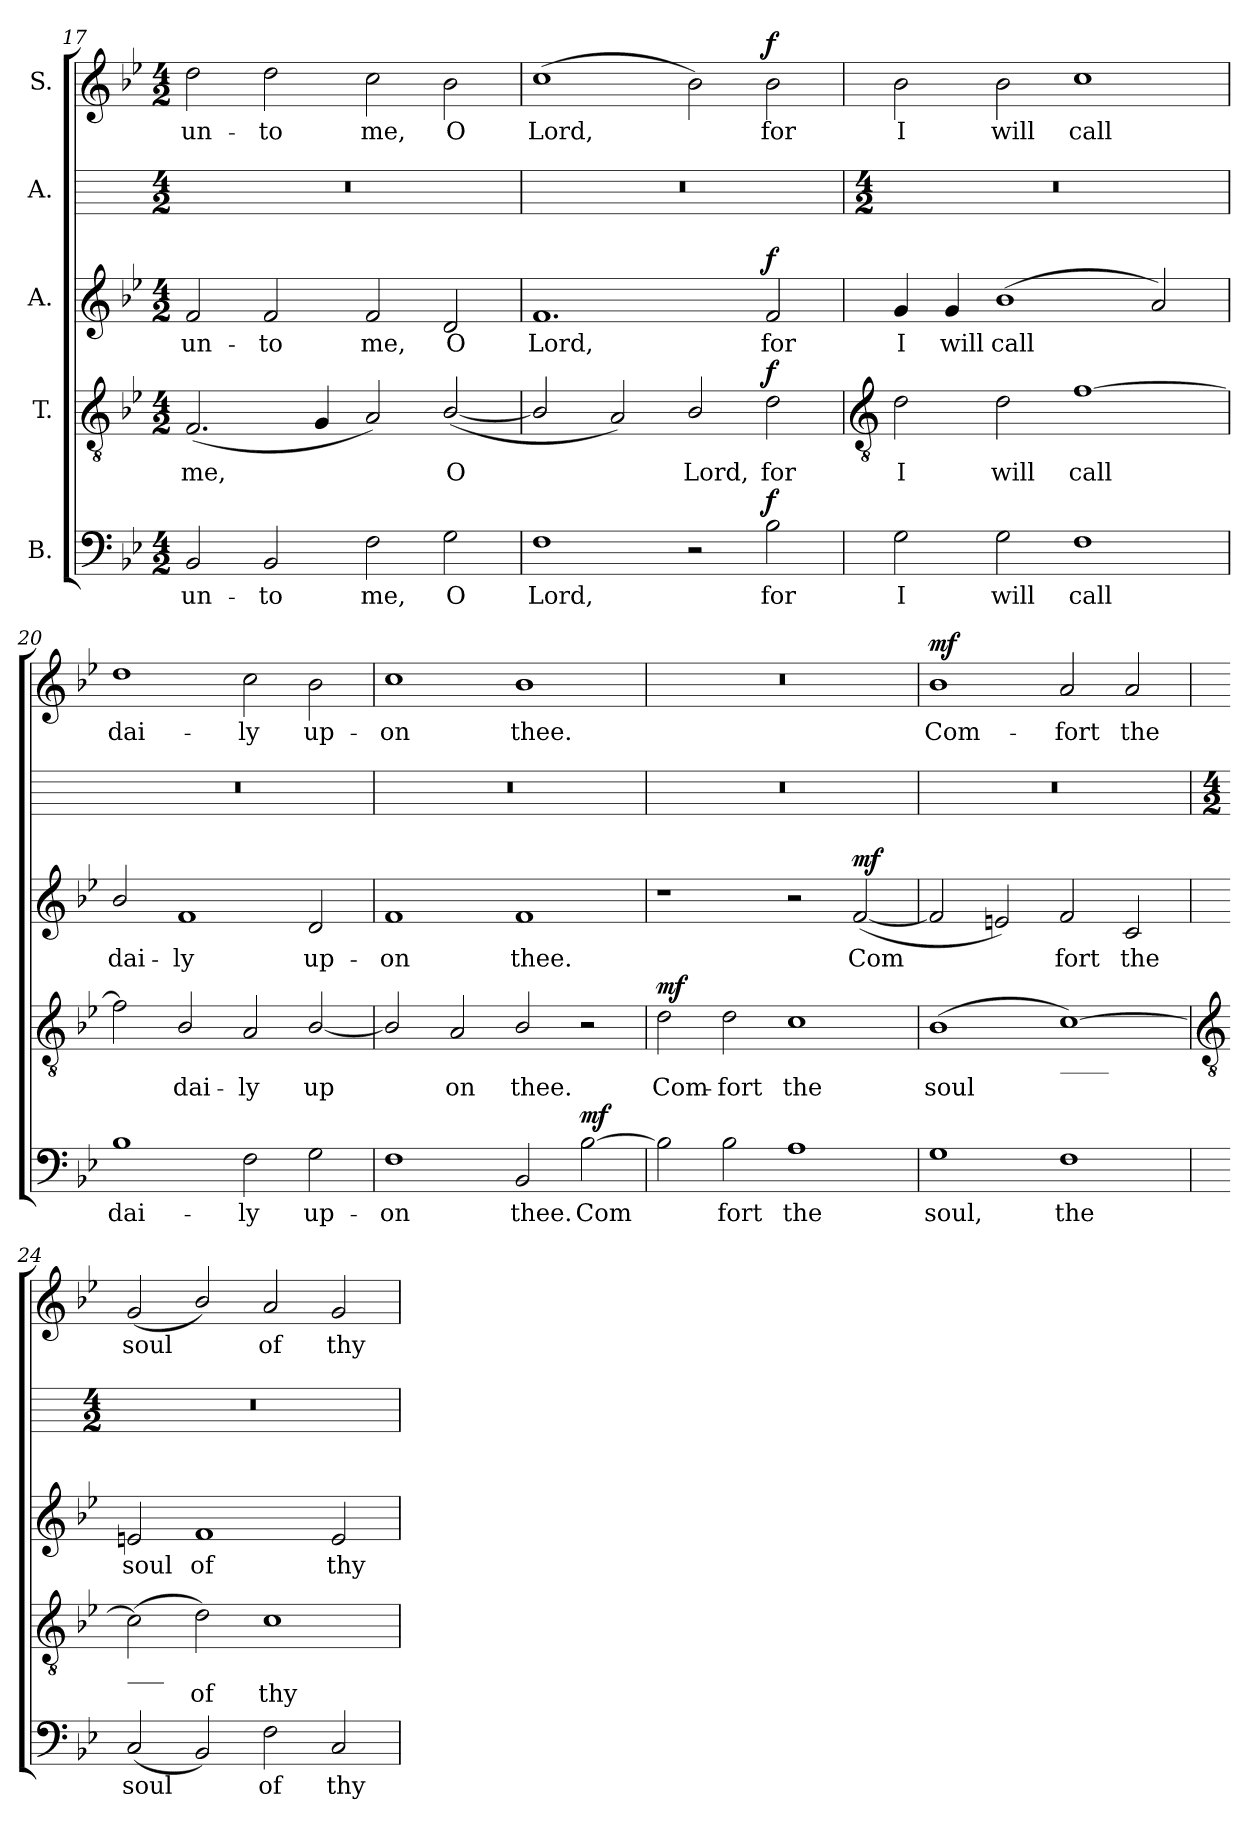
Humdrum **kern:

**kern	**text	**dynam	**kern	**text	**dynam	**kern	**text	**dynam	**kern	**kern	**text	**dynam
*part5	*part5	*part5	*part4	*part4	*part4	*part3	*part3	*part3	*part2	*part1	*part1	*part1
*staff5	*staff5	*staff5	*staff4	*staff4	*staff4	*staff3	*staff3	*staff3	*staff2	*staff1	*staff1	*staff1
*I"B.	*	*	*I"T.	*	*	*I"A.	*	*	*I"A.	*I"S.	*	*
*clefF4	*	*	*clefGv2	*	*	*clefG2	*	*	*	*clefG2	*	*
*k[b-e-]	*	*	*k[b-e-]	*	*	*k[b-e-]	*	*	*	*k[b-e-]	*	*
*B-:	*	*	*B-:	*	*	*B-:	*	*	*	*B-:	*	*
*M4/2	*	*	*M4/2	*	*	*M4/2	*	*	*M4/2	*M4/2	*	*
=17	=17	=17	=17	=17	=17	=17	=17	=17	=17	=17	=17	=17
!	!LO:LY:b	!	!	!LO:LY:b	!	!	!LO:LY:b	!	!	!	!LO:LY:b	!
2BB-	un-	.	(<2.F	me,	.	2f	un-	.	0r	2dd	un-	.
!	!LO:LY:b	!	!	!	!	!	!LO:LY:b	!	!	!	!LO:LY:b	!
2BB-	-to	.	.	.	.	2f	-to	.	.	2dd	-to	.
.	.	.	4G	.	.	.	.	.	.	.	.	.
!	!LO:LY:b	!	!	!	!	!	!LO:LY:b	!	!	!	!LO:LY:b	!
2F	me,	.	2A)	.	.	2f	me,	.	.	2cc	me,	.
!	!LO:LY:b	!	!	!LO:LY:b	!	!	!LO:LY:b	!	!	!	!LO:LY:b	!
2G	O	.	(<[2B-/	O	.	2d	O	.	.	2b-	O	.
=18	=18	=18	=18	=18	=18	=18	=18	=18	=18	=18	=18	=18
!	!LO:LY:b	!	!	!	!	!	!LO:LY:b	!	!	!	!LO:LY:b	!
1F	Lord,	.	2B-/]	.	.	1.f	Lord,	.	0r	(>1cc	Lord,	.
.	.	.	2A)	.	.	.	.	.	.	.	.	.
!	!	!	!	!LO:LY:b	!	!	!	!	!	!	!	!
2r	.	.	2B-/	Lord,	.	.	.	.	.	2b-)	.	.
!	!LO:LY:b	!LO:DY:a	!	!LO:LY:b	!LO:DY:b	!	!LO:LY:b	!LO:DY:a	!	!	!LO:LY:b	!LO:DY:a
2B-	for	f	2d	for	f	2f	for	f	.	2b-	for	f
!!LO:LB:g=z
=19	=19	=19	=19	=19	=19	=19	=19	=19	=19	=19	=19	=19
*	*	*	*clefGv2	*	*	*	*	*	*	*	*	*
*	*	*	*	*	*	*	*	*	*M4/2	*	*	*
!	!LO:LY:b	!	!	!LO:LY:b	!	!	!LO:LY:b	!	!	!	!LO:LY:b	!
2G	I	.	2d	I	.	4g	I	.	0r	2b-	I	.
!	!	!	!	!	!	!	!LO:LY:b	!	!	!	!	!
.	.	.	.	.	.	4g	will	.	.	.	.	.
!	!LO:LY:b	!	!	!LO:LY:b	!	!	!LO:LY:b	!	!	!	!LO:LY:b	!
2G	will	.	2d	will	.	(<1b-	call	.	.	2b-	will	.
!	!LO:LY:b	!	!	!LO:LY:b	!	!	!	!	!	!	!LO:LY:b	!
1F	call	.	[1f	call	.	.	.	.	.	1cc	call	.
.	.	.	.	.	.	2a)	.	.	.	.	.	.
=20	=20	=20	=20	=20	=20	=20	=20	=20	=20	=20	=20	=20
!	!LO:LY:b	!	!	!	!	!	!LO:LY:b	!	!	!	!LO:LY:b	!
1B-	dai-	.	2f]	.	.	2b-/	dai-	.	0r	1dd	dai-	.
!	!	!	!	!LO:LY:b	!	!	!LO:LY:b	!	!	!	!	!
.	.	.	2B-/	dai-	.	1f	-ly	.	.	.	.	.
!	!LO:LY:b	!	!	!LO:LY:b	!	!	!	!	!	!	!LO:LY:b	!
2F	-ly	.	2A/	-ly	.	.	.	.	.	2cc	-ly	.
!	!LO:LY:b	!	!	!LO:LY:b	!	!	!LO:LY:b	!	!	!	!LO:LY:b	!
2G	up-	.	[2B-/	up	.	2d	up-	.	.	2b-	up-	.
=21	=21	=21	=21	=21	=21	=21	=21	=21	=21	=21	=21	=21
!	!LO:LY:b	!	!	!	!	!	!LO:LY:b	!	!	!	!LO:LY:b	!
1F	-on	.	2B-/]	.	.	1f	-on	.	0r	1cc	-on	.
!	!	!	!	!LO:LY:b	!	!	!	!	!	!	!	!
.	.	.	2A/	on	.	.	.	.	.	.	.	.
!	!LO:LY:b	!	!	!LO:LY:b	!	!	!LO:LY:b	!	!	!	!LO:LY:b	!
2BB-	thee.	.	2B-/	thee.	.	1f	thee.	.	.	1b-	thee.	.
!	!LO:LY:b	!LO:DY:a	!	!	!	!	!	!	!	!	!	!
[2B-	Com	mf	2r	.	.	.	.	.	.	.	.	.
=22	=22	=22	=22	=22	=22	=22	=22	=22	=22	=22	=22	=22
!	!	!	!	!LO:LY:b	!LO:DY:a	!	!	!	!	!	!	!
2B-]	.	.	2d	Com-	mf	1r	.	.	0r	0r	.	.
!	!LO:LY:b	!	!	!LO:LY:b	!	!	!	!	!	!	!	!
2B-	fort	.	2d	-fort	.	.	.	.	.	.	.	.
!	!LO:LY:b	!	!	!LO:LY:b	!	!	!	!	!	!	!	!
1A	the	.	1c	the	.	2r	.	.	.	.	.	.
!	!	!	!	!	!	!	!LO:LY:b	!LO:DY:a	!	!	!	!
.	.	.	.	.	.	(<[2f	Com	mf	.	.	.	.
=23	=23	=23	=23	=23	=23	=23	=23	=23	=23	=23	=23	=23
!	!LO:LY:b	!	!	!LO:LY:b	!	!	!	!	!	!	!LO:LY:b	!LO:DY:a
1G	soul,	.	(>1B-	soul	.	2f]	.	.	0r	1b-	Com-	mf
.	.	.	.	.	.	2en)	.	.	.	.	.	.
!	!	!	!LO:TX:b:t=____	!	!	!	!	!	!	!	!	!
!	!LO:LY:b	!	!	!	!	!	!LO:LY:b	!	!	!	!LO:LY:b	!
1F	the	.	[1c)	.	.	2f	fort	.	.	2a	-fort	.
!	!	!	!	!	!	!	!LO:LY:b	!	!	!	!LO:LY:b	!
.	.	.	.	.	.	2c	the	.	.	2a	the	.
!!LO:LB:g=z
=24	=24	=24	=24	=24	=24	=24	=24	=24	=24	=24	=24	=24
*	*	*	*clefGv2	*	*	*	*	*	*	*	*	*
*	*	*	*	*	*	*	*	*	*M4/2	*	*	*
!	!	!	!LO:TX:b:t=___	!	!	!	!	!	!	!	!	!
!	!LO:LY:b	!	!	!	!	!	!LO:LY:b	!	!	!	!LO:LY:b	!
(<2C	soul	.	(>2c]	.	.	2en	soul	.	0r	(<2g	soul	.
!	!	!	!	!LO:LY:b	!	!	!LO:LY:b	!	!	!	!	!
2BB-)	.	.	2d)	of	.	1f	of	.	.	2b-/)	.	.
!	!LO:LY:b	!	!	!LO:LY:b	!	!	!	!	!	!	!LO:LY:b	!
2F	of	.	1c	thy	.	.	.	.	.	2a/	of	.
!	!LO:LY:b	!	!	!	!	!	!LO:LY:b	!	!	!	!LO:LY:b	!
2C	thy	.	.	.	.	2e	thy	.	.	2g	thy	.
=	=	=	=	=	=	=	=	=	=	=	=	=
*-	*-	*-	*-	*-	*-	*-	*-	*-	*-	*-	*-	*-
